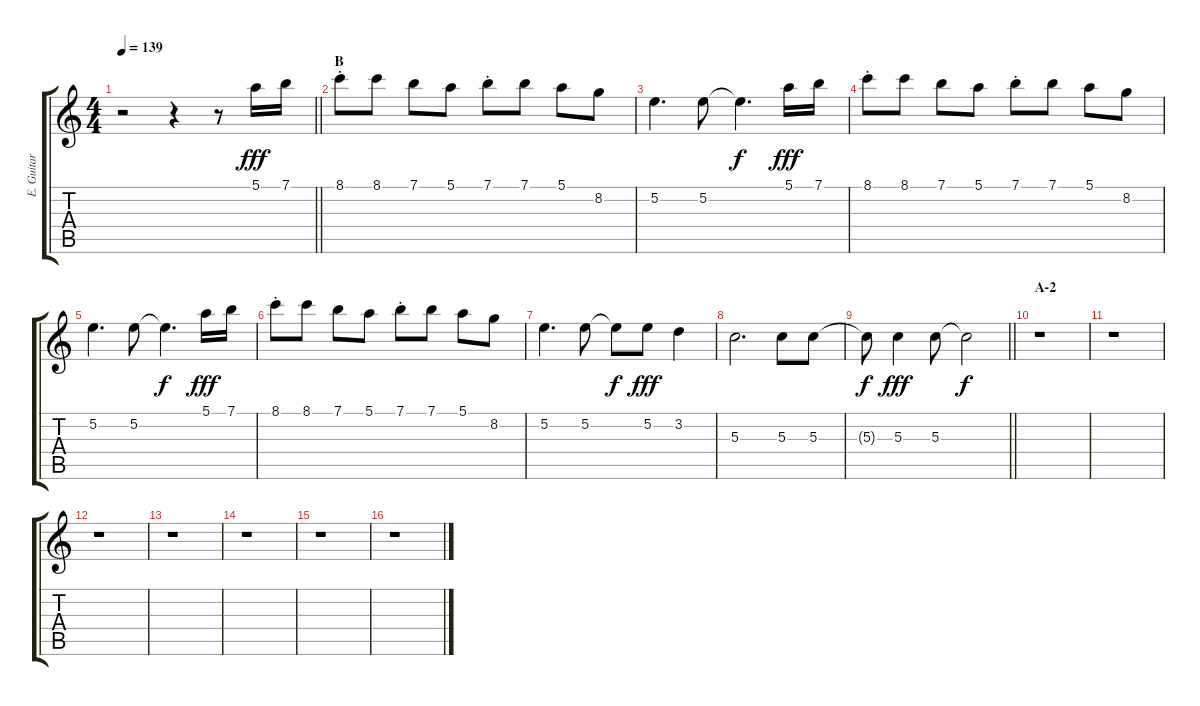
\track ("E. Guitar III" "E. Guitar ") {instrument overdrivenguitar}
\staff {score tabs}
\tuning (E4 B3 G3 D3 A2 E2) {hide}
\ts (4 4)
\tempo 139
\clef g2
\barLineRight lightlight
\ks aminor
r.2{dy f} r.4 r.8 5.1.16{dy fff} 7.1.16 |
\section ("" "B")
8.1{st}.8 8.1.8 7.1.8 5.1.8 7.1{st}.8 7.1.8 5.1.8 8.2.8 |
5.2.4{d} 5.2.8 5.2{t}.4{d dy f} 5.1.16{dy fff} 7.1.16 |
8.1{st}.8 8.1.8 7.1.8 5.1.8 7.1{st}.8 7.1.8 5.1.8 8.2.8 |
5.2.4{d} 5.2.8 5.2{t}.4{d dy f} 5.1.16{dy fff} 7.1.16 |
8.1{st}.8 8.1.8 7.1.8 5.1.8 7.1{st}.8 7.1.8 5.1.8 8.2.8 |
5.2.4{d} 5.2.8 5.2{t}.8{dy f} 5.2.8{dy fff} 3.2.4 |
5.3.2{d} 5.3.8 5.3.8 |
\barLineRight lightlight
5.3{t}.8{dy f} 5.3.4{dy fff} 5.3.8 5.3{t}.2{dy f} |
\section ("" "A-2")
r.1 |
r.1 |
r.1 |
r.1 |
r.1 |
r.1 |
r.1
